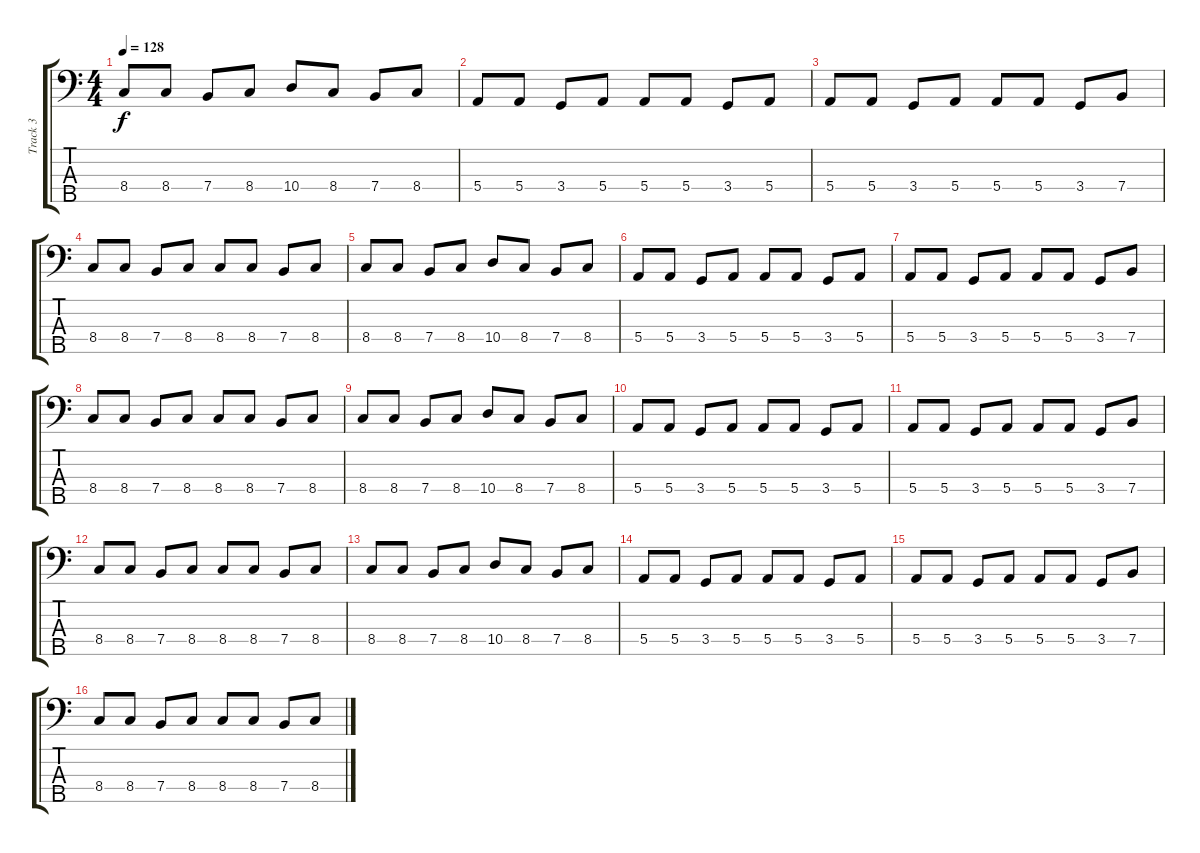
\track ("Track 3" "Track 3") {instrument electricbassfinger}
\staff {score tabs}
\tuning (G2 D2 A1 E1 B0) {hide}
\ts (4 4)
\tempo 128
\clef f4
\ks c
8.4.8{dy f} 8.4.8 7.4.8 8.4.8 10.4.8 8.4.8 7.4.8 8.4.8 |
5.4.8 5.4.8 3.4.8 5.4.8 5.4.8 5.4.8 3.4.8 5.4.8 |
5.4.8 5.4.8 3.4.8 5.4.8 5.4.8 5.4.8 3.4.8 7.4.8 |
8.4.8 8.4.8 7.4.8 8.4.8 8.4.8 8.4.8 7.4.8 8.4.8 |
8.4.8 8.4.8 7.4.8 8.4.8 10.4.8 8.4.8 7.4.8 8.4.8 |
5.4.8 5.4.8 3.4.8 5.4.8 5.4.8 5.4.8 3.4.8 5.4.8 |
5.4.8 5.4.8 3.4.8 5.4.8 5.4.8 5.4.8 3.4.8 7.4.8 |
8.4.8 8.4.8 7.4.8 8.4.8 8.4.8 8.4.8 7.4.8 8.4.8 |
8.4.8 8.4.8 7.4.8 8.4.8 10.4.8 8.4.8 7.4.8 8.4.8 |
5.4.8 5.4.8 3.4.8 5.4.8 5.4.8 5.4.8 3.4.8 5.4.8 |
5.4.8 5.4.8 3.4.8 5.4.8 5.4.8 5.4.8 3.4.8 7.4.8 |
8.4.8 8.4.8 7.4.8 8.4.8 8.4.8 8.4.8 7.4.8 8.4.8 |
8.4.8 8.4.8 7.4.8 8.4.8 10.4.8 8.4.8 7.4.8 8.4.8 |
5.4.8 5.4.8 3.4.8 5.4.8 5.4.8 5.4.8 3.4.8 5.4.8 |
5.4.8 5.4.8 3.4.8 5.4.8 5.4.8 5.4.8 3.4.8 7.4.8 |
8.4.8 8.4.8 7.4.8 8.4.8 8.4.8 8.4.8 7.4.8 8.4.8
